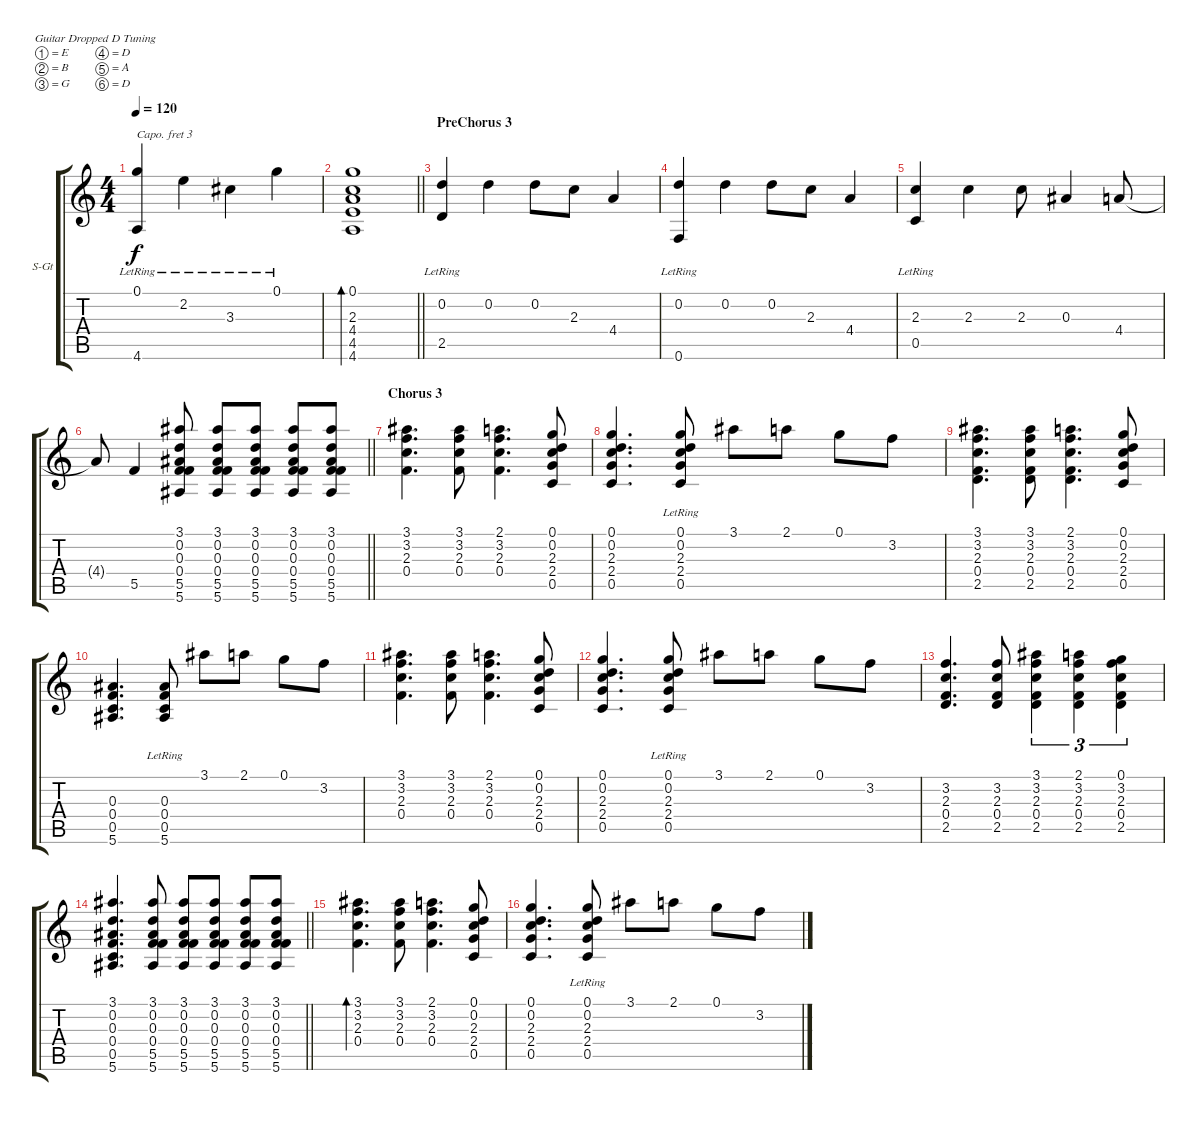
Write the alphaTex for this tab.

\bracketExtendMode groupsimilarinstruments
\firstSystemTrackNameOrientation horizontal
\otherSystemsTrackNameOrientation horizontal
\track ("Track 1" "S-Gt") {instrument acousticguitarsteel}
\staff {score tabs}
\capo 3
\tuning (E4 B3 G3 D3 A2 D2)
\ts (4 4)
\tempo 120
\clef g2
\ks c
(0.1{lr} 4.6{lr}).4{dy f} 2.2{lr}.4 3.3{lr}.4 0.1{lr}.4 |
\barLineRight lightlight
(0.1 2.3 4.4 4.5 4.6).1{bd 60} |
\section ("" "PreChorus 3")
(0.2{lr} 2.5{lr}).4 0.2.4 0.2.8 2.3.8 4.4.4 |
(0.2{lr} 0.6{lr}).4 0.2.4 0.2.8 2.3.8 4.4.4 |
(2.3{lr} 0.5{lr}).4 2.3.4 2.3.8 0.3.4 4.4.8 |
\barLineRight lightlight
4.4{t}.8 5.5.4 (3.1 0.2 0.3 0.4 5.5 5.6).8 (3.1 0.2 0.3 0.4 5.5 5.6).8 (3.1 0.2 0.3 0.4 5.5 5.6).8 (3.1 0.2 0.3 0.4 5.5 5.6).8 (3.1 0.2 0.3 0.4 5.5 5.6).8 |
\section ("" "Chorus 3")
(3.1 3.2 2.3 0.4).4{d} (3.1 3.2 2.3 0.4).8 (2.1 3.2 2.3 0.4).4{d} (0.1 0.2 2.3 2.4 0.5).8 |
(0.1 0.2 2.3 2.4 0.5).4{d} (0.1 0.2 2.3 2.4 0.5{lr}).8 3.1.8 2.1.8 0.1.8 3.2.8 |
(3.1 3.2 2.3 0.4 2.5).4{d} (3.1 3.2 2.3 0.4 2.5).8 (2.1 3.2 2.3 0.4 2.5).4{d} (0.1 0.2 2.3 2.4 0.5).8 |
(0.3 0.4 0.5 5.6).4{d} (0.3 0.4 0.5{lr} 5.6).8 3.1.8 2.1.8 0.1.8 3.2.8 |
(3.1 3.2 2.3 0.4).4{d} (3.1 3.2 2.3 0.4).8 (2.1 3.2 2.3 0.4).4{d} (0.1 0.2 2.3 2.4 0.5).8 |
(0.1 0.2 2.3 2.4 0.5).4{d} (0.1 0.2 2.3 2.4 0.5{lr}).8 3.1.8 2.1.8 0.1.8 3.2.8 |
(3.2 2.3 0.4 2.5).4{d} (3.2 2.3 0.4 2.5).8 (3.1 3.2 2.3 0.4 2.5).4{tu (3 2)} (2.1 3.2 2.3 0.4 2.5).4{tu (3 2)} (0.1 3.2 2.3 0.4 2.5).4{tu (3 2)} |
\barLineRight lightlight
(3.1 0.2 0.3 0.4 0.5 5.6).4{d} (3.1 0.2 0.3 0.4 5.5 5.6).8 (3.1 0.2 0.3 0.4 5.5 5.6).8 (3.1 0.2 0.3 0.4 5.5 5.6).8 (3.1 0.2 0.3 0.4 5.5 5.6).8 (3.1 0.2 0.3 0.4 5.5 5.6).8 |
(3.1 3.2 2.3 0.4).4{d bd 60} (3.1 3.2 2.3 0.4).8 (2.1 3.2 2.3 0.4).4{d} (0.1 0.2 2.3 2.4 0.5).8 |
(0.1 0.2 2.3 2.4 0.5).4{d} (0.1 0.2 2.3 2.4 0.5{lr}).8 3.1.8 2.1.8 0.1.8 3.2.8
